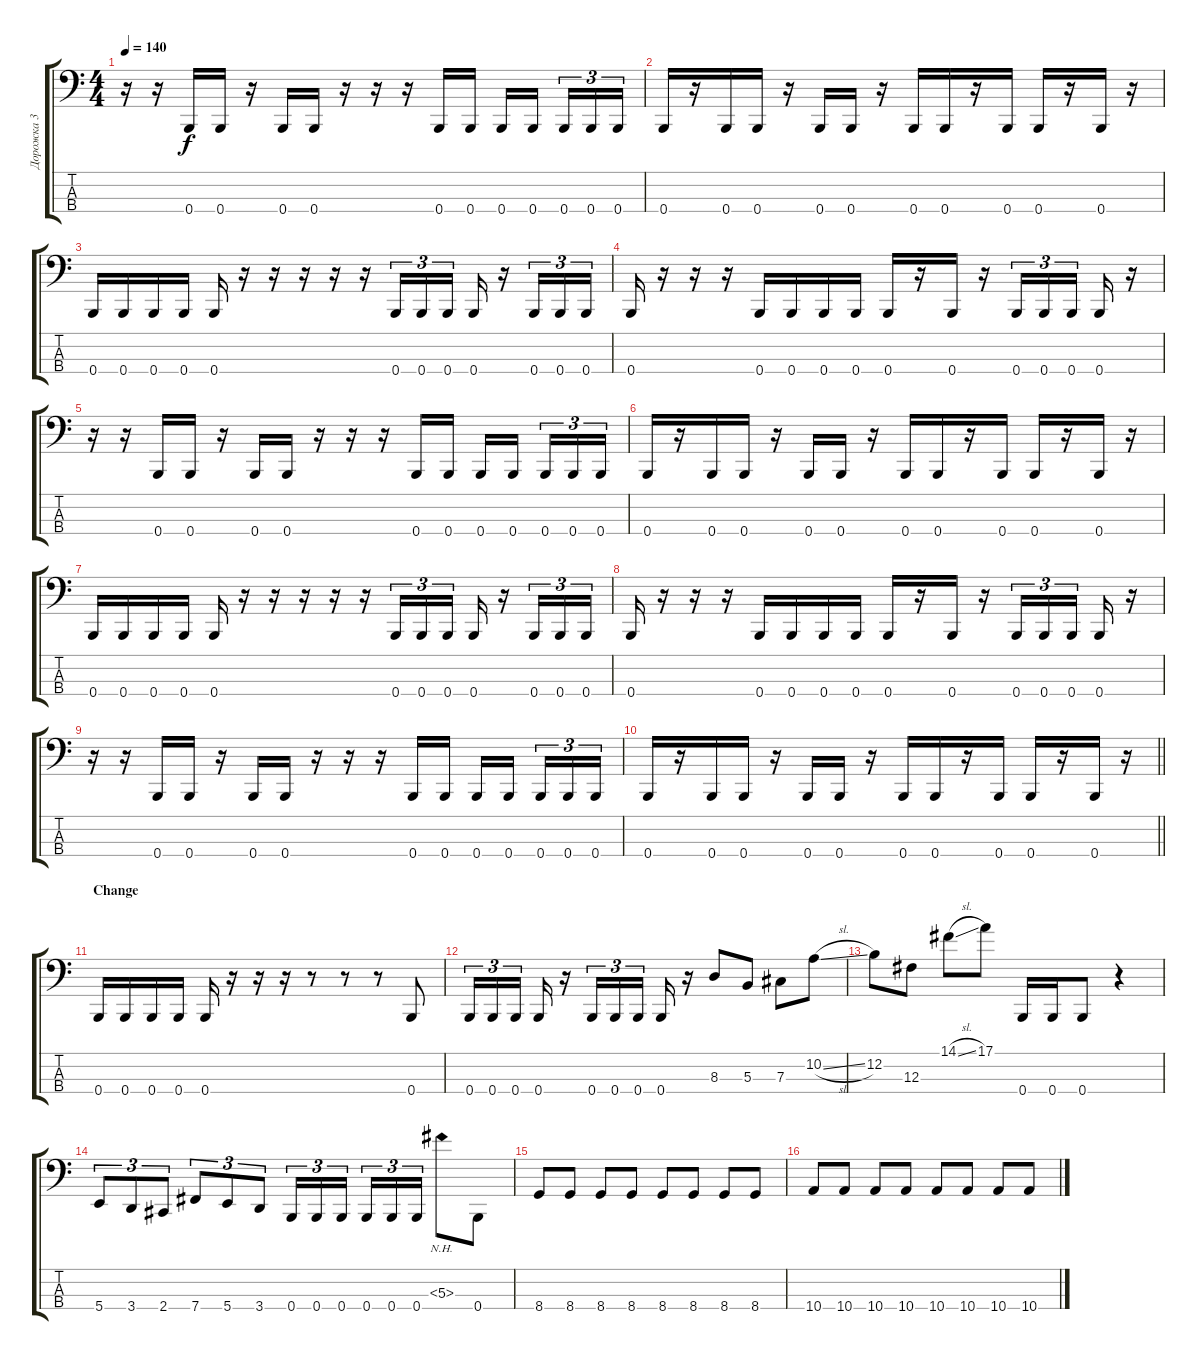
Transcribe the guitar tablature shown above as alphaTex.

\track ("Дорожка 3" "Дорожка 3") {instrument electricbassfinger}
\staff {score tabs}
\tuning (E2 B1 Gb1 B0) {hide}
\ts (4 4)
\tempo 140
\clef f4
\ks c
r.16{dy f} r.16 0.4.16 0.4.16 r.16 0.4.16 0.4.16 r.16 r.16 r.16 0.4.16 0.4.16 0.4.16 0.4.16{beam splitsecondary} 0.4.16{tu (3 2)} 0.4.16{tu (3 2)} 0.4.16{tu (3 2)} |
0.4.16 r.16 0.4.16 0.4.16 r.16 0.4.16 0.4.16 r.16 0.4.16 0.4.16 r.16 0.4.16 0.4.16 r.16 0.4.16 r.16 |
0.4.16 0.4.16 0.4.16 0.4.16 0.4.16 r.16 r.16 r.16 r.16 r.16 0.4.16{tu (3 2)} 0.4.16{tu (3 2)} 0.4.16{tu (3 2)} 0.4.16 r.16 0.4.16{tu (3 2)} 0.4.16{tu (3 2)} 0.4.16{tu (3 2)} |
0.4.16 r.16 r.16 r.16 0.4.16 0.4.16 0.4.16 0.4.16 0.4.16 r.16 0.4.16 r.16 0.4.16{tu (3 2)} 0.4.16{tu (3 2)} 0.4.16{tu (3 2) beam splitsecondary} 0.4.16 r.16 |
r.16 r.16 0.4.16 0.4.16 r.16 0.4.16 0.4.16 r.16 r.16 r.16 0.4.16 0.4.16 0.4.16 0.4.16{beam splitsecondary} 0.4.16{tu (3 2)} 0.4.16{tu (3 2)} 0.4.16{tu (3 2)} |
0.4.16 r.16 0.4.16 0.4.16 r.16 0.4.16 0.4.16 r.16 0.4.16 0.4.16 r.16 0.4.16 0.4.16 r.16 0.4.16 r.16 |
0.4.16 0.4.16 0.4.16 0.4.16 0.4.16 r.16 r.16 r.16 r.16 r.16 0.4.16{tu (3 2)} 0.4.16{tu (3 2)} 0.4.16{tu (3 2)} 0.4.16 r.16 0.4.16{tu (3 2)} 0.4.16{tu (3 2)} 0.4.16{tu (3 2)} |
0.4.16 r.16 r.16 r.16 0.4.16 0.4.16 0.4.16 0.4.16 0.4.16 r.16 0.4.16 r.16 0.4.16{tu (3 2)} 0.4.16{tu (3 2)} 0.4.16{tu (3 2) beam splitsecondary} 0.4.16 r.16 |
r.16 r.16 0.4.16 0.4.16 r.16 0.4.16 0.4.16 r.16 r.16 r.16 0.4.16 0.4.16 0.4.16 0.4.16{beam splitsecondary} 0.4.16{tu (3 2)} 0.4.16{tu (3 2)} 0.4.16{tu (3 2)} |
\barLineRight lightlight
0.4.16 r.16 0.4.16 0.4.16 r.16 0.4.16 0.4.16 r.16 0.4.16 0.4.16 r.16 0.4.16 0.4.16 r.16 0.4.16 r.16 |
\section ("" "Change")
0.4.16 0.4.16 0.4.16 0.4.16 0.4.16 r.16 r.16 r.16 r.8 r.8 r.8 0.4.8 |
0.4.16{tu (3 2)} 0.4.16{tu (3 2)} 0.4.16{tu (3 2) beam splitsecondary} 0.4.16 r.16 0.4.16{tu (3 2)} 0.4.16{tu (3 2)} 0.4.16{tu (3 2) beam splitsecondary} 0.4.16 r.16 8.3.8 5.3.8 7.3.8 10.2{sl}.8 |
12.2.8 12.3.8 14.1{sl}.8 17.1.8 0.4.16 0.4.16 0.4.8 r.4 |
5.4.8{tu (3 2)} 3.4.8{tu (3 2)} 2.4.8{tu (3 2)} 7.4.8{tu (3 2)} 5.4.8{tu (3 2)} 3.4.8{tu (3 2)} 0.4.16{tu (3 2)} 0.4.16{tu (3 2)} 0.4.16{tu (3 2) beam splitsecondary} 0.4.16{tu (3 2)} 0.4.16{tu (3 2)} 0.4.16{tu (3 2)} 5.3{nh}.8 0.4.8 |
8.4.8 8.4.8 8.4.8 8.4.8 8.4.8 8.4.8 8.4.8 8.4.8 |
10.4.8 10.4.8 10.4.8 10.4.8 10.4.8 10.4.8 10.4.8 10.4.8
